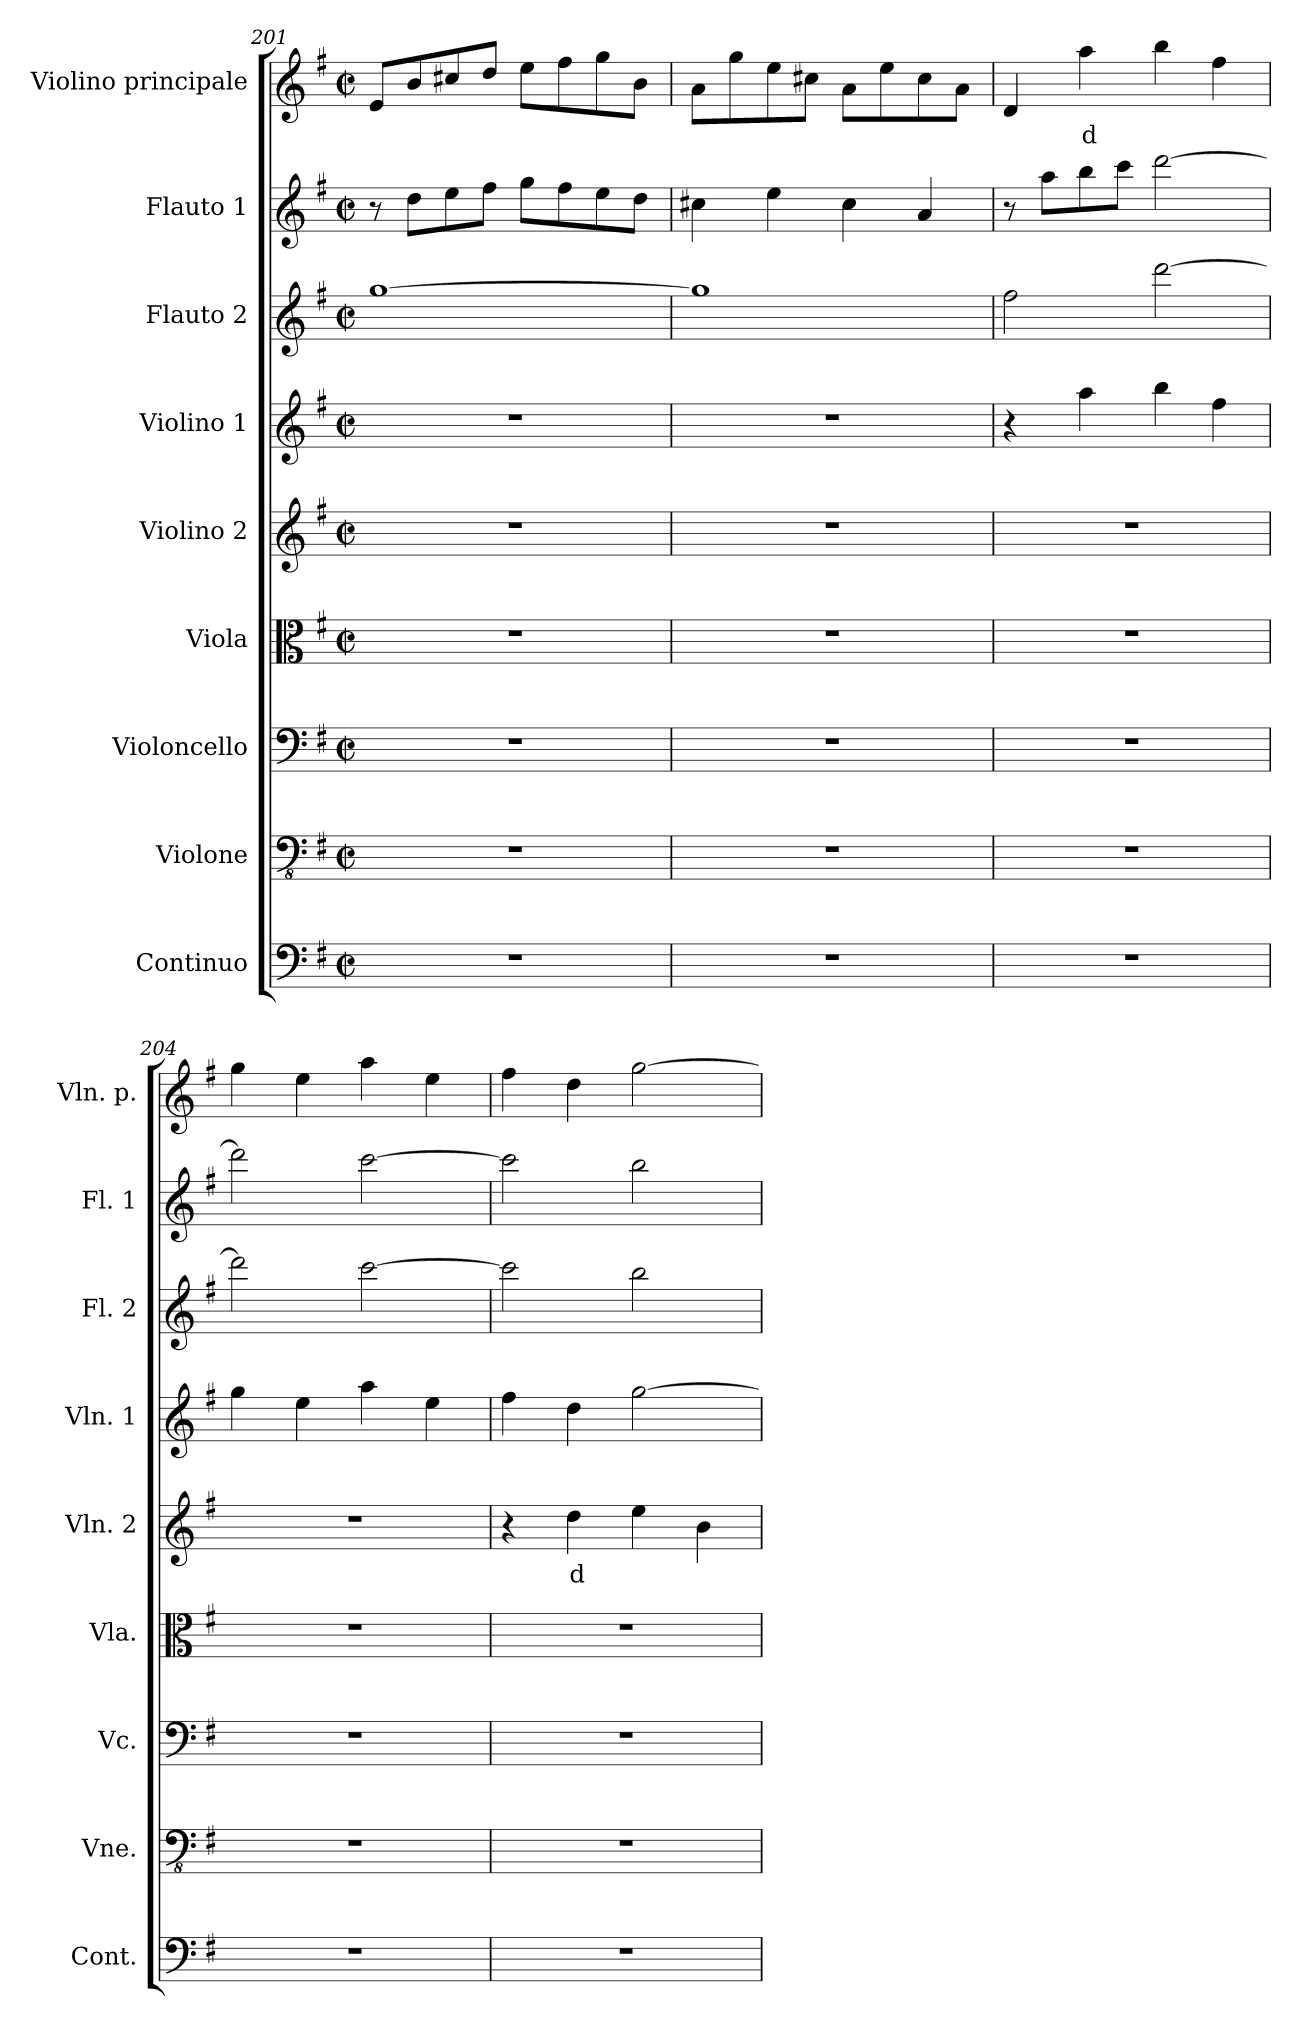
**kern	**kern	**kern	**kern	**kern	**text	**kern	**kern	**kern	**kern	**text
*part9	*part8	*part7	*part6	*part5	*part5	*part4	*part3	*part2	*part1	*part1
*staff9	*staff8	*staff7	*staff6	*staff5	*staff5	*staff4	*staff3	*staff2	*staff1	*staff1
*I"Continuo	*I"Violone	*I"Violoncello	*I"Viola	*I"Violino 2	*	*I"Violino 1	*I"Flauto 2	*I"Flauto 1	*I"Violino principale	*
*I'Cont.	*I'Vne.	*I'Vc.	*I'Vla.	*I'Vln. 2	*	*I'Vln. 1	*I'Fl. 2	*I'Fl. 1	*I'Vln. p.	*
*clefF4	*clefFv4	*clefF4	*clefC3	*clefG2	*	*clefG2	*clefG2	*clefG2	*clefG2	*
*	*ITrd7c12	*	*	*	*	*	*	*	*	*
*k[f#]	*k[f#]	*k[f#]	*k[f#]	*k[f#]	*	*k[f#]	*k[f#]	*k[f#]	*k[f#]	*
*M2/2	*M2/2	*M2/2	*M2/2	*M2/2	*	*M2/2	*M2/2	*M2/2	*M2/2	*
*met(c|)	*met(c|)	*met(c|)	*met(c|)	*met(c|)	*	*met(c|)	*met(c|)	*met(c|)	*met(c|)	*
=201	=201	=201	=201	=201	=201	=201	=201	=201	=201	=201
1r	1r	1r	1r	1r	.	1r	[1gg	8r	8e/L	.
.	.	.	.	.	.	.	.	8dd\L	8b/	.
.	.	.	.	.	.	.	.	8ee\	8cc#X/	.
.	.	.	.	.	.	.	.	8ff#\J	8dd/J	.
.	.	.	.	.	.	.	.	8gg\L	8ee\L	.
.	.	.	.	.	.	.	.	8ff#\	8ff#\	.
.	.	.	.	.	.	.	.	8ee\	8gg\	.
.	.	.	.	.	.	.	.	8dd\J	8b\J	.
=202	=202	=202	=202	=202	=202	=202	=202	=202	=202	=202
1r	1r	1r	1r	1r	.	1r	1gg]	4cc#X\	8a\L	.
.	.	.	.	.	.	.	.	.	8gg\	.
.	.	.	.	.	.	.	.	4ee\	8ee\	.
.	.	.	.	.	.	.	.	.	8cc#X\J	.
.	.	.	.	.	.	.	.	4cc#\	8a\L	.
.	.	.	.	.	.	.	.	.	8ee\	.
.	.	.	.	.	.	.	.	4a/	8cc#\	.
.	.	.	.	.	.	.	.	.	8a\J	.
=203	=203	=203	=203	=203	=203	=203	=203	=203	=203	=203
1r	1r	1r	1r	1r	.	4r	2ff#\	8r	4d/	.
.	.	.	.	.	.	.	.	8aa\L	.	.
!	!	!	!	!	!	!	!	!	!	!LO:LY:color=#FF0000
.	.	.	.	.	.	4aa\	.	8bb\	4aa\	d
.	.	.	.	.	.	.	.	8ccc\J	.	.
.	.	.	.	.	.	4bb\	[2ddd\	[2ddd\	4bb\	.
.	.	.	.	.	.	4ff#\	.	.	4ff#\	.
=204	=204	=204	=204	=204	=204	=204	=204	=204	=204	=204
1r	1r	1r	1r	1r	.	4gg\	2ddd\]	2ddd\]	4gg\	.
.	.	.	.	.	.	4ee\	.	.	4ee\	.
.	.	.	.	.	.	4aa\	[2ccc\	[2ccc\	4aa\	.
.	.	.	.	.	.	4ee\	.	.	4ee\	.
=205	=205	=205	=205	=205	=205	=205	=205	=205	=205	=205
1r	1r	1r	1r	4r	.	4ff#\	2ccc\]	2ccc\]	4ff#\	.
!	!	!	!	!	!LO:LY:color=#FF0000	!	!	!	!	!
.	.	.	.	4dd\	d	4dd\	.	.	4dd\	.
.	.	.	.	4ee\	.	[2gg\	2bb\	2bb\	[2gg\	.
.	.	.	.	4b\	.	.	.	.	.	.
=	=	=	=	=	=	=	=	=	=	=
*-	*-	*-	*-	*-	*-	*-	*-	*-	*-	*-
